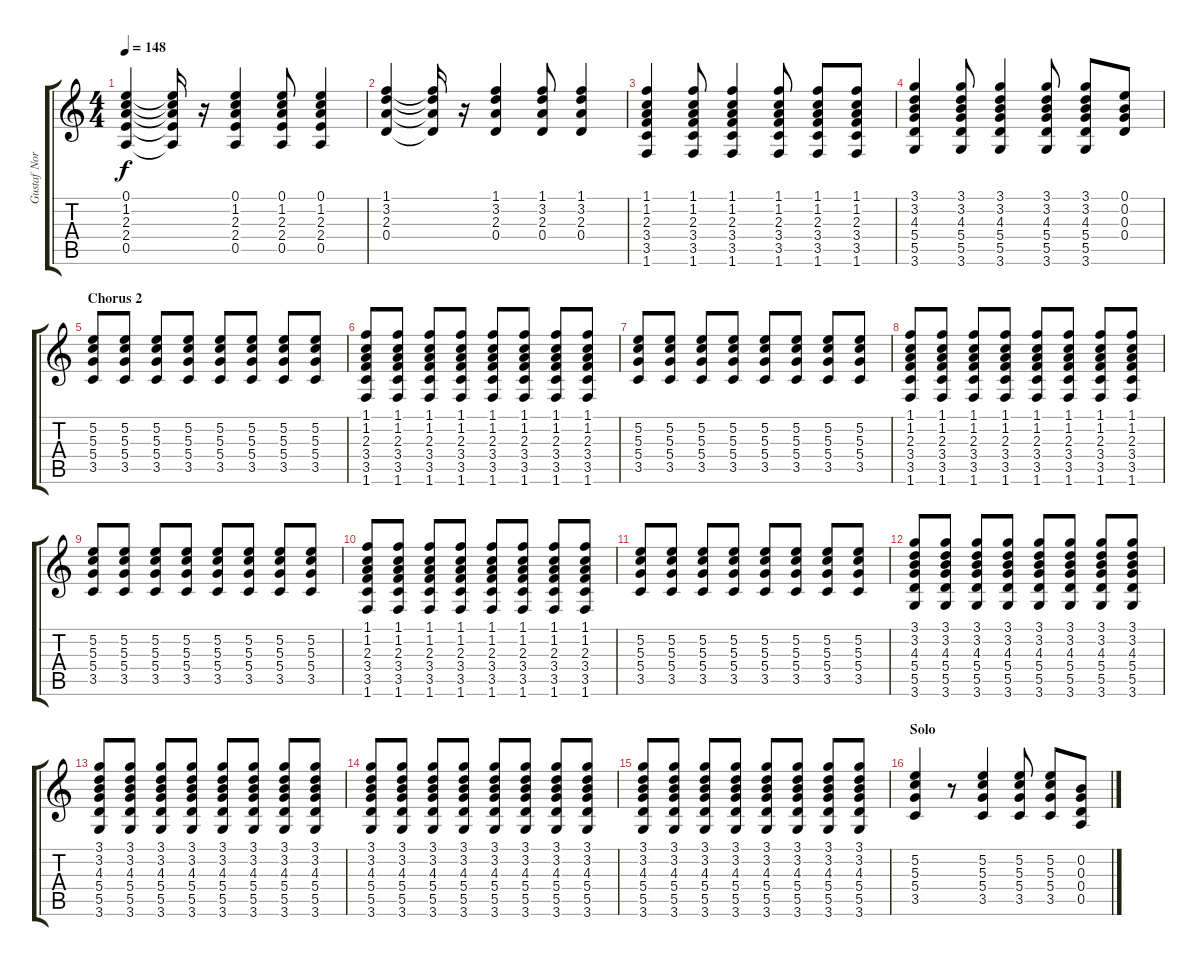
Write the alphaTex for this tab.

\track ("Gustaf Norén - Rhythm Guitar" "Gustaf Nor") {instrument distortionguitar}
\staff {score tabs}
\tuning (E4 B3 G3 D3 A2 E2) {hide}
\ts (4 4)
\tempo 148
\clef g2
\ks c
(0.1 1.2 2.3 2.4 0.5).4{dy f} (0.1{t} 1.2{t} 2.3{t} 2.4{t} 0.5{t}).16 r.16 (0.1 1.2 2.3 2.4 0.5).4 (0.1 1.2 2.3 2.4 0.5).8 (0.1 1.2 2.3 2.4 0.5).4 |
(1.1 3.2 2.3 0.4).4 (1.1{t} 3.2{t} 2.3{t} 0.4{t}).16 r.16 (1.1 3.2 2.3 0.4).4 (1.1 3.2 2.3 0.4).8 (1.1 3.2 2.3 0.4).4 |
(1.1 1.2 2.3 3.4 3.5 1.6).4 (1.1 1.2 2.3 3.4 3.5 1.6).8 (1.1 1.2 2.3 3.4 3.5 1.6).4 (1.1 1.2 2.3 3.4 3.5 1.6).8 (1.1 1.2 2.3 3.4 3.5 1.6).8 (1.1 1.2 2.3 3.4 3.5 1.6).8 |
(3.1 3.2 4.3 5.4 5.5 3.6).4 (3.1 3.2 4.3 5.4 5.5 3.6).8 (3.1 3.2 4.3 5.4 5.5 3.6).4 (3.1 3.2 4.3 5.4 5.5 3.6).8 (3.1 3.2 4.3 5.4 5.5 3.6).8 (0.1 0.2 0.3 0.4).8 |
\section ("" "Chorus 2")
(5.2 5.3 5.4 3.5).8{volume 11} (5.2 5.3 5.4 3.5).8 (5.2 5.3 5.4 3.5).8 (5.2 5.3 5.4 3.5).8 (5.2 5.3 5.4 3.5).8 (5.2 5.3 5.4 3.5).8 (5.2 5.3 5.4 3.5).8 (5.2 5.3 5.4 3.5).8 |
(1.1 1.2 2.3 3.4 3.5 1.6).8 (1.1 1.2 2.3 3.4 3.5 1.6).8 (1.1 1.2 2.3 3.4 3.5 1.6).8 (1.1 1.2 2.3 3.4 3.5 1.6).8 (1.1 1.2 2.3 3.4 3.5 1.6).8 (1.1 1.2 2.3 3.4 3.5 1.6).8 (1.1 1.2 2.3 3.4 3.5 1.6).8 (1.1 1.2 2.3 3.4 3.5 1.6).8 |
(5.2 5.3 5.4 3.5).8 (5.2 5.3 5.4 3.5).8 (5.2 5.3 5.4 3.5).8 (5.2 5.3 5.4 3.5).8 (5.2 5.3 5.4 3.5).8 (5.2 5.3 5.4 3.5).8 (5.2 5.3 5.4 3.5).8 (5.2 5.3 5.4 3.5).8 |
(1.1 1.2 2.3 3.4 3.5 1.6).8 (1.1 1.2 2.3 3.4 3.5 1.6).8 (1.1 1.2 2.3 3.4 3.5 1.6).8 (1.1 1.2 2.3 3.4 3.5 1.6).8 (1.1 1.2 2.3 3.4 3.5 1.6).8 (1.1 1.2 2.3 3.4 3.5 1.6).8 (1.1 1.2 2.3 3.4 3.5 1.6).8 (1.1 1.2 2.3 3.4 3.5 1.6).8 |
(5.2 5.3 5.4 3.5).8 (5.2 5.3 5.4 3.5).8 (5.2 5.3 5.4 3.5).8 (5.2 5.3 5.4 3.5).8 (5.2 5.3 5.4 3.5).8 (5.2 5.3 5.4 3.5).8 (5.2 5.3 5.4 3.5).8 (5.2 5.3 5.4 3.5).8 |
(1.1 1.2 2.3 3.4 3.5 1.6).8 (1.1 1.2 2.3 3.4 3.5 1.6).8 (1.1 1.2 2.3 3.4 3.5 1.6).8 (1.1 1.2 2.3 3.4 3.5 1.6).8 (1.1 1.2 2.3 3.4 3.5 1.6).8 (1.1 1.2 2.3 3.4 3.5 1.6).8 (1.1 1.2 2.3 3.4 3.5 1.6).8 (1.1 1.2 2.3 3.4 3.5 1.6).8 |
(5.2 5.3 5.4 3.5).8 (5.2 5.3 5.4 3.5).8 (5.2 5.3 5.4 3.5).8 (5.2 5.3 5.4 3.5).8 (5.2 5.3 5.4 3.5).8 (5.2 5.3 5.4 3.5).8 (5.2 5.3 5.4 3.5).8 (5.2 5.3 5.4 3.5).8 |
(3.1 3.2 4.3 5.4 5.5 3.6).8 (3.1 3.2 4.3 5.4 5.5 3.6).8 (3.1 3.2 4.3 5.4 5.5 3.6).8 (3.1 3.2 4.3 5.4 5.5 3.6).8 (3.1 3.2 4.3 5.4 5.5 3.6).8 (3.1 3.2 4.3 5.4 5.5 3.6).8 (3.1 3.2 4.3 5.4 5.5 3.6).8 (3.1 3.2 4.3 5.4 5.5 3.6).8 |
(3.1 3.2 4.3 5.4 5.5 3.6).8 (3.1 3.2 4.3 5.4 5.5 3.6).8 (3.1 3.2 4.3 5.4 5.5 3.6).8 (3.1 3.2 4.3 5.4 5.5 3.6).8 (3.1 3.2 4.3 5.4 5.5 3.6).8 (3.1 3.2 4.3 5.4 5.5 3.6).8 (3.1 3.2 4.3 5.4 5.5 3.6).8 (3.1 3.2 4.3 5.4 5.5 3.6).8 |
(3.1 3.2 4.3 5.4 5.5 3.6).8 (3.1 3.2 4.3 5.4 5.5 3.6).8 (3.1 3.2 4.3 5.4 5.5 3.6).8 (3.1 3.2 4.3 5.4 5.5 3.6).8 (3.1 3.2 4.3 5.4 5.5 3.6).8 (3.1 3.2 4.3 5.4 5.5 3.6).8 (3.1 3.2 4.3 5.4 5.5 3.6).8 (3.1 3.2 4.3 5.4 5.5 3.6).8 |
(3.1 3.2 4.3 5.4 5.5 3.6).8 (3.1 3.2 4.3 5.4 5.5 3.6).8 (3.1 3.2 4.3 5.4 5.5 3.6).8 (3.1 3.2 4.3 5.4 5.5 3.6).8 (3.1 3.2 4.3 5.4 5.5 3.6).8 (3.1 3.2 4.3 5.4 5.5 3.6).8 (3.1 3.2 4.3 5.4 5.5 3.6).8 (3.1 3.2 4.3 5.4 5.5 3.6).8 |
\section ("" "Solo")
(5.2 5.3 5.4 3.5).4 r.8 (5.2 5.3 5.4 3.5).4 (5.2 5.3 5.4 3.5).8 (5.2 5.3 5.4 3.5).8 (0.2 0.3 0.4 0.5).8
